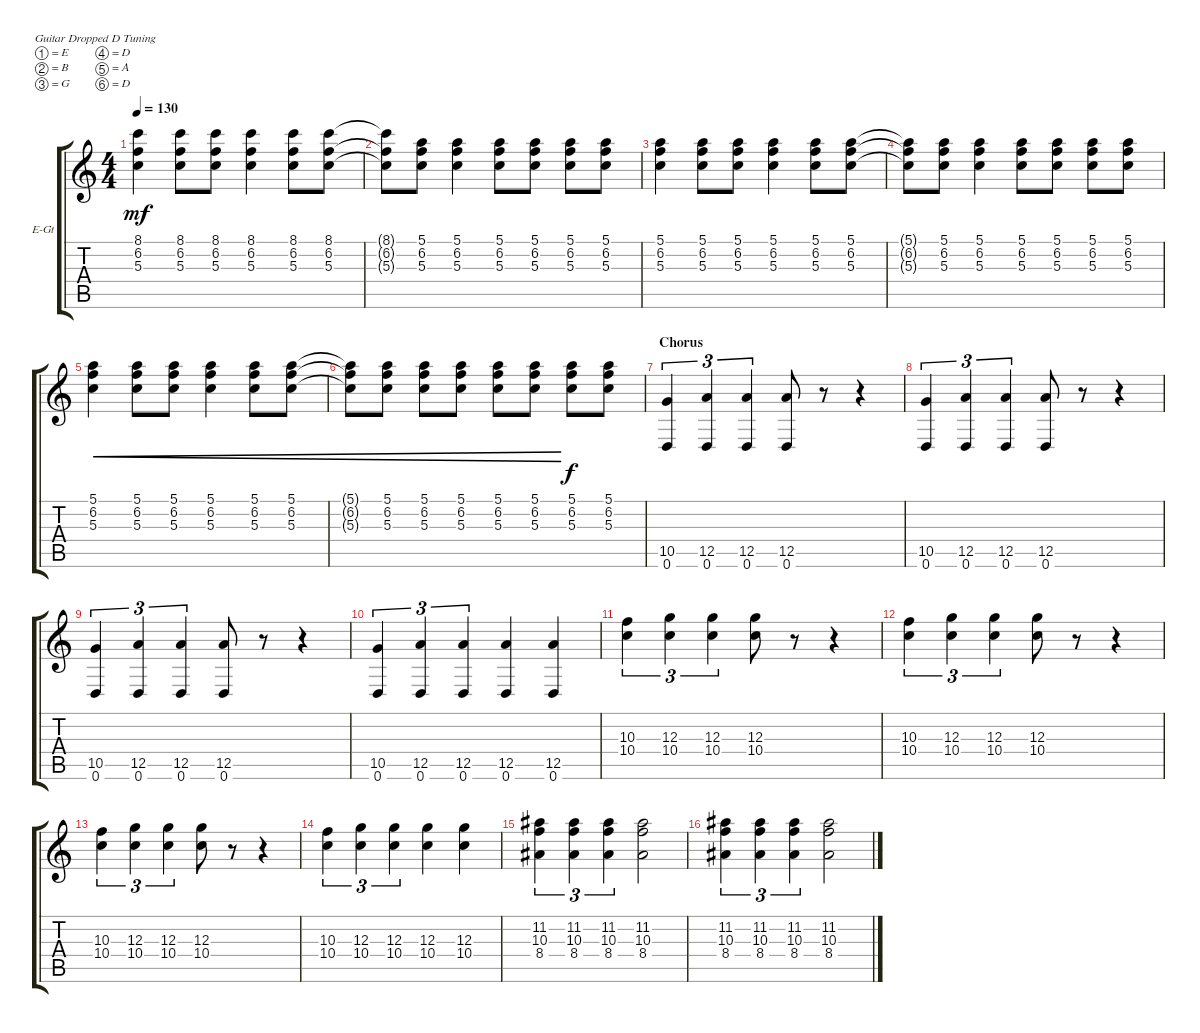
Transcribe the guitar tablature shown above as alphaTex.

\bracketExtendMode groupsimilarinstruments
\firstSystemTrackNameOrientation horizontal
\otherSystemsTrackNameOrientation horizontal
\track ("Electric Guitar 2" "E-Gt") {instrument electricguitarclean}
\staff {score tabs}
\tuning (E4 B3 G3 D3 A2 D2)
\ts (4 4)
\tempo 130
\clef g2
\ks c
(8.1 6.2 5.3).4{dy mf} (5.3 6.2 8.1).8 (5.3 6.2 8.1).8 (5.3 6.2 8.1).4 (5.3 6.2 8.1).8 (5.3 6.2 8.1).8 |
(5.3{t} 6.2{t} 8.1{t}).8 (5.3 6.2 5.1).8 (5.3 6.2 5.1).4 (5.3 6.2 5.1).8 (5.3 6.2 5.1).8 (5.3 6.2 5.1).8 (5.3 6.2 5.1).8 |
(5.1 6.2 5.3).4 (5.3 6.2 5.1).8 (5.3 6.2 5.1).8 (5.3 6.2 5.1).4 (5.3 6.2 5.1).8 (5.3 6.2 5.1).8 |
(5.3{t} 6.2{t} 5.1{t}).8 (5.3 6.2 5.1).8 (5.3 6.2 5.1).4 (5.3 6.2 5.1).8 (5.3 6.2 5.1).8 (5.3 6.2 5.1).8 (5.3 6.2 5.1).8 |
(5.1 6.2 5.3).4{cre} (5.3 6.2 5.1).8{cre} (5.3 6.2 5.1).8{cre} (5.3 6.2 5.1).4{cre} (5.3 6.2 5.1).8{cre} (5.3 6.2 5.1).8{cre} |
(5.3{t} 6.2{t} 5.1{t}).8{cre} (5.3 6.2 5.1).8{cre} (5.3 6.2 5.1).8{cre} (5.3 6.2 5.1).8{cre} (5.3 6.2 5.1).8{cre} (5.3 6.2 5.1).8{cre} (5.3 6.2 5.1).8{dy f} (5.1 6.2 5.3).8 |
\section ("" "Chorus")
(0.6 10.5).4{tu (3 2)} (0.6 12.5).4{tu (3 2)} (0.6 12.5).4{tu (3 2)} (12.5 0.6).8 r.8 r.4 |
(0.6 10.5).4{tu (3 2)} (0.6 12.5).4{tu (3 2)} (0.6 12.5).4{tu (3 2)} (12.5 0.6).8 r.8 r.4 |
(0.6 10.5).4{tu (3 2)} (0.6 12.5).4{tu (3 2)} (0.6 12.5).4{tu (3 2)} (12.5 0.6).8 r.8 r.4 |
(0.6 10.5).4{tu (3 2)} (0.6 12.5).4{tu (3 2)} (0.6 12.5).4{tu (3 2)} (12.5 0.6).4 (12.5 0.6).4 |
(10.4 10.3).4{tu (3 2)} (12.3 10.4).4{tu (3 2)} (12.3 10.4).4{tu (3 2)} (10.4 12.3).8 r.8 r.4 |
(10.4 10.3).4{tu (3 2)} (12.3 10.4).4{tu (3 2)} (12.3 10.4).4{tu (3 2)} (10.4 12.3).8 r.8 r.4 |
(10.4 10.3).4{tu (3 2)} (12.3 10.4).4{tu (3 2)} (12.3 10.4).4{tu (3 2)} (10.4 12.3).8 r.8 r.4 |
(10.4 10.3).4{tu (3 2)} (12.3 10.4).4{tu (3 2)} (12.3 10.4).4{tu (3 2)} (10.4 12.3).4 (12.3 10.4).4 |
(8.4 10.3 11.2).4{tu (3 2)} (8.4 10.3 11.2).4{tu (3 2)} (8.4 10.3 11.2).4{tu (3 2)} (8.4 10.3 11.2).2 |
(8.4 10.3 11.2).4{tu (3 2)} (8.4 10.3 11.2).4{tu (3 2)} (8.4 10.3 11.2).4{tu (3 2)} (8.4 10.3 11.2).2
